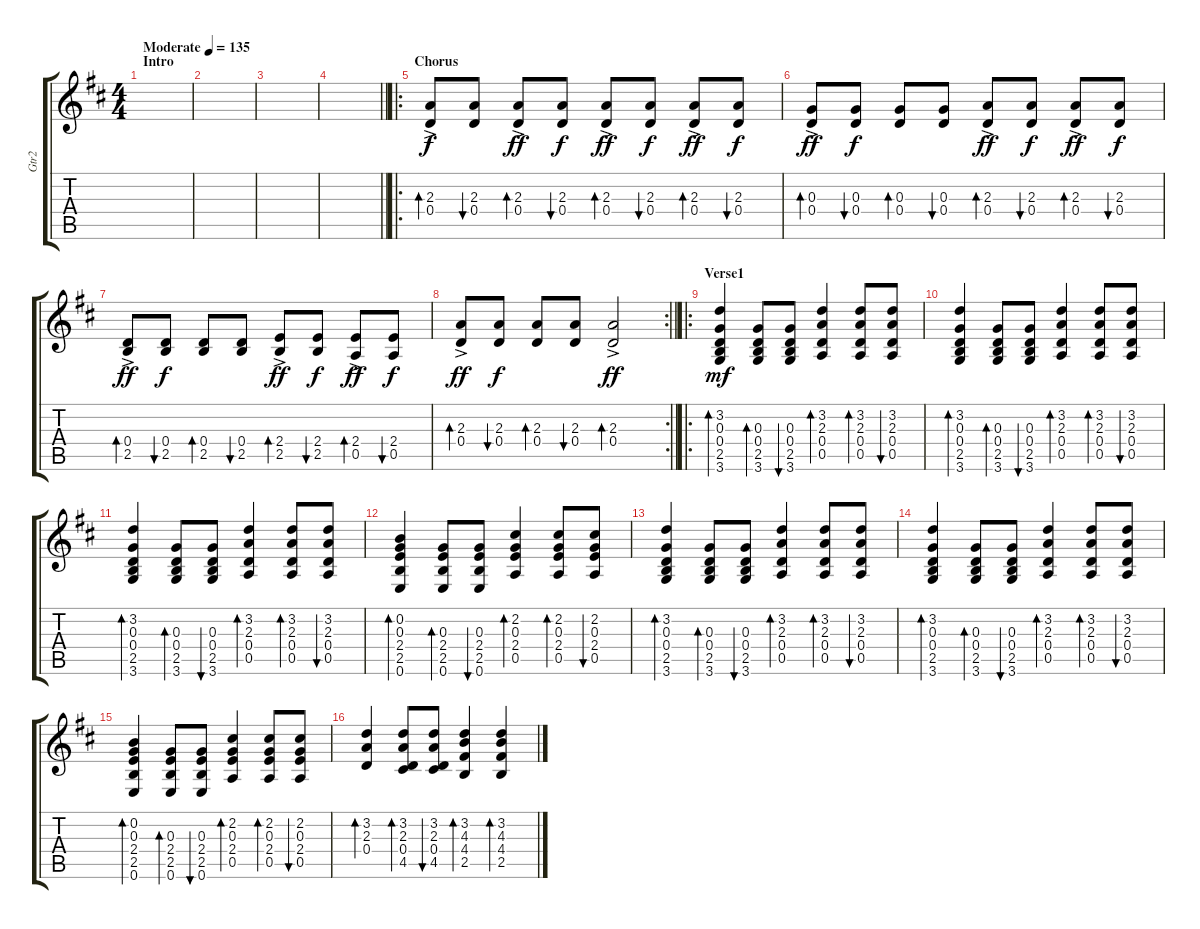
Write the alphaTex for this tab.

\track ("Gtr2" "Gtr2") {instrument electricguitarjazz}
\staff {score tabs}
\tuning (E4 B3 G3 D3 A2 E2) {hide}
\ts (4 4)
\section ("" "Intro")
\tempo (135 "Moderate")
\clef g2
\ks d
|
|
|
\barLineRight lightlight
|
\ro
\section ("" "Chorus")
(2.3 0.4{ac}).8{bd 60 balance 12} (2.3 0.4).8{bu 60 dy f} (2.3 0.4{ac}).8{bd 60 dy ff} (2.3 0.4).8{bu 60 dy f} (2.3 0.4{ac}).8{bd 60 dy ff} (2.3 0.4).8{bu 60 dy f} (2.3 0.4{ac}).8{bd 60 dy ff} (2.3 0.4).8{bu 60 dy f} |
(0.3 0.4{ac}).8{bd 60 dy ff} (0.3 0.4).8{bu 60 dy f} (0.3 0.4).8{bd 60} (0.3 0.4).8{bu 60} (2.3 0.4{ac}).8{bd 60 dy ff} (2.3 0.4).8{bu 60 dy f} (2.3{ac} 0.4{ac}).8{bd 60 dy ff} (2.3 0.4).8{bu 60 dy f} |
(0.4 2.5{ac}).8{bd 60 dy ff} (0.4 2.5).8{bu 60 dy f} (0.4 2.5).8{bd 60} (0.4 2.5).8{bu 60} (2.4 2.5{ac}).8{bd 60 dy ff} (2.4 2.5).8{bu 60 dy f} (2.4 0.5{ac}).8{bd 60 dy ff} (2.4 0.5).8{bu 60 dy f} |
\rc 2
\barLineRight lightlight
(2.3 0.4{ac}).8{bd 60 dy ff} (2.3 0.4).8{bu 60 dy f} (2.3 0.4).8{bd 60} (2.3 0.4).8{bu 60} (2.3 0.4{ac}).2{bd 60 dy ff} |
\ro
\section ("" "Verse1")
(3.2 0.3 0.4 2.5 3.6).4{bd 60 dy mf volume 13} (0.3 0.4 2.5 3.6).8{bd 60} (0.3 0.4 2.5 3.6).8{bu 60} (3.2 2.3 0.4 0.5).4{bd 60} (3.2 2.3 0.4 0.5).8{bd 60} (3.2 2.3 0.4 0.5).8{bu 60} |
(3.2 0.3 0.4 2.5 3.6).4{bd 60} (0.3 0.4 2.5 3.6).8{bd 60} (0.3 0.4 2.5 3.6).8{bu 60} (3.2 2.3 0.4 0.5).4{bd 60} (3.2 2.3 0.4 0.5).8{bd 60} (3.2 2.3 0.4 0.5).8{bu 60} |
(3.2 0.3 0.4 2.5 3.6).4{bd 60} (0.3 0.4 2.5 3.6).8{bd 60} (0.3 0.4 2.5 3.6).8{bu 60} (3.2 2.3 0.4 0.5).4{bd 60} (3.2 2.3 0.4 0.5).8{bd 60} (3.2 2.3 0.4 0.5).8{bu 60} |
(0.2 0.3 2.4 2.5 0.6).4{bd 60} (0.3 2.4 2.5 0.6).8{bd 60} (0.3 2.4 2.5 0.6).8{bu 60} (2.2 0.3 2.4 0.5).4{bd 60} (2.2 0.3 2.4 0.5).8{bd 60} (2.2 0.3 2.4 0.5).8{bu 60} |
(3.2 0.3 0.4 2.5 3.6).4{bd 60} (0.3 0.4 2.5 3.6).8{bd 60} (0.3 0.4 2.5 3.6).8{bu 60} (3.2 2.3 0.4 0.5).4{bd 60} (3.2 2.3 0.4 0.5).8{bd 60} (3.2 2.3 0.4 0.5).8{bu 60} |
(3.2 0.3 0.4 2.5 3.6).4{bd 60} (0.3 0.4 2.5 3.6).8{bd 60} (0.3 0.4 2.5 3.6).8{bu 60} (3.2 2.3 0.4 0.5).4{bd 60} (3.2 2.3 0.4 0.5).8{bd 60} (3.2 2.3 0.4 0.5).8{bu 60} |
(0.2 0.3 2.4 2.5 0.6).4{bd 60} (0.3 2.4 2.5 0.6).8{bd 60} (0.3 2.4 2.5 0.6).8{bu 60} (2.2 0.3 2.4 0.5).4{bd 60} (2.2 0.3 2.4 0.5).8{bd 60} (2.2 0.3 2.4 0.5).8{bu 60} |
(3.2 2.3 0.4).4{bd 60} (3.2 2.3 0.4 4.5).8{bd 60} (3.2 2.3 0.4 4.5).8{bu 60} (3.2 4.3 4.4 2.5).4{bd 60} (3.2 4.3 4.4 2.5).4{bd 60}
